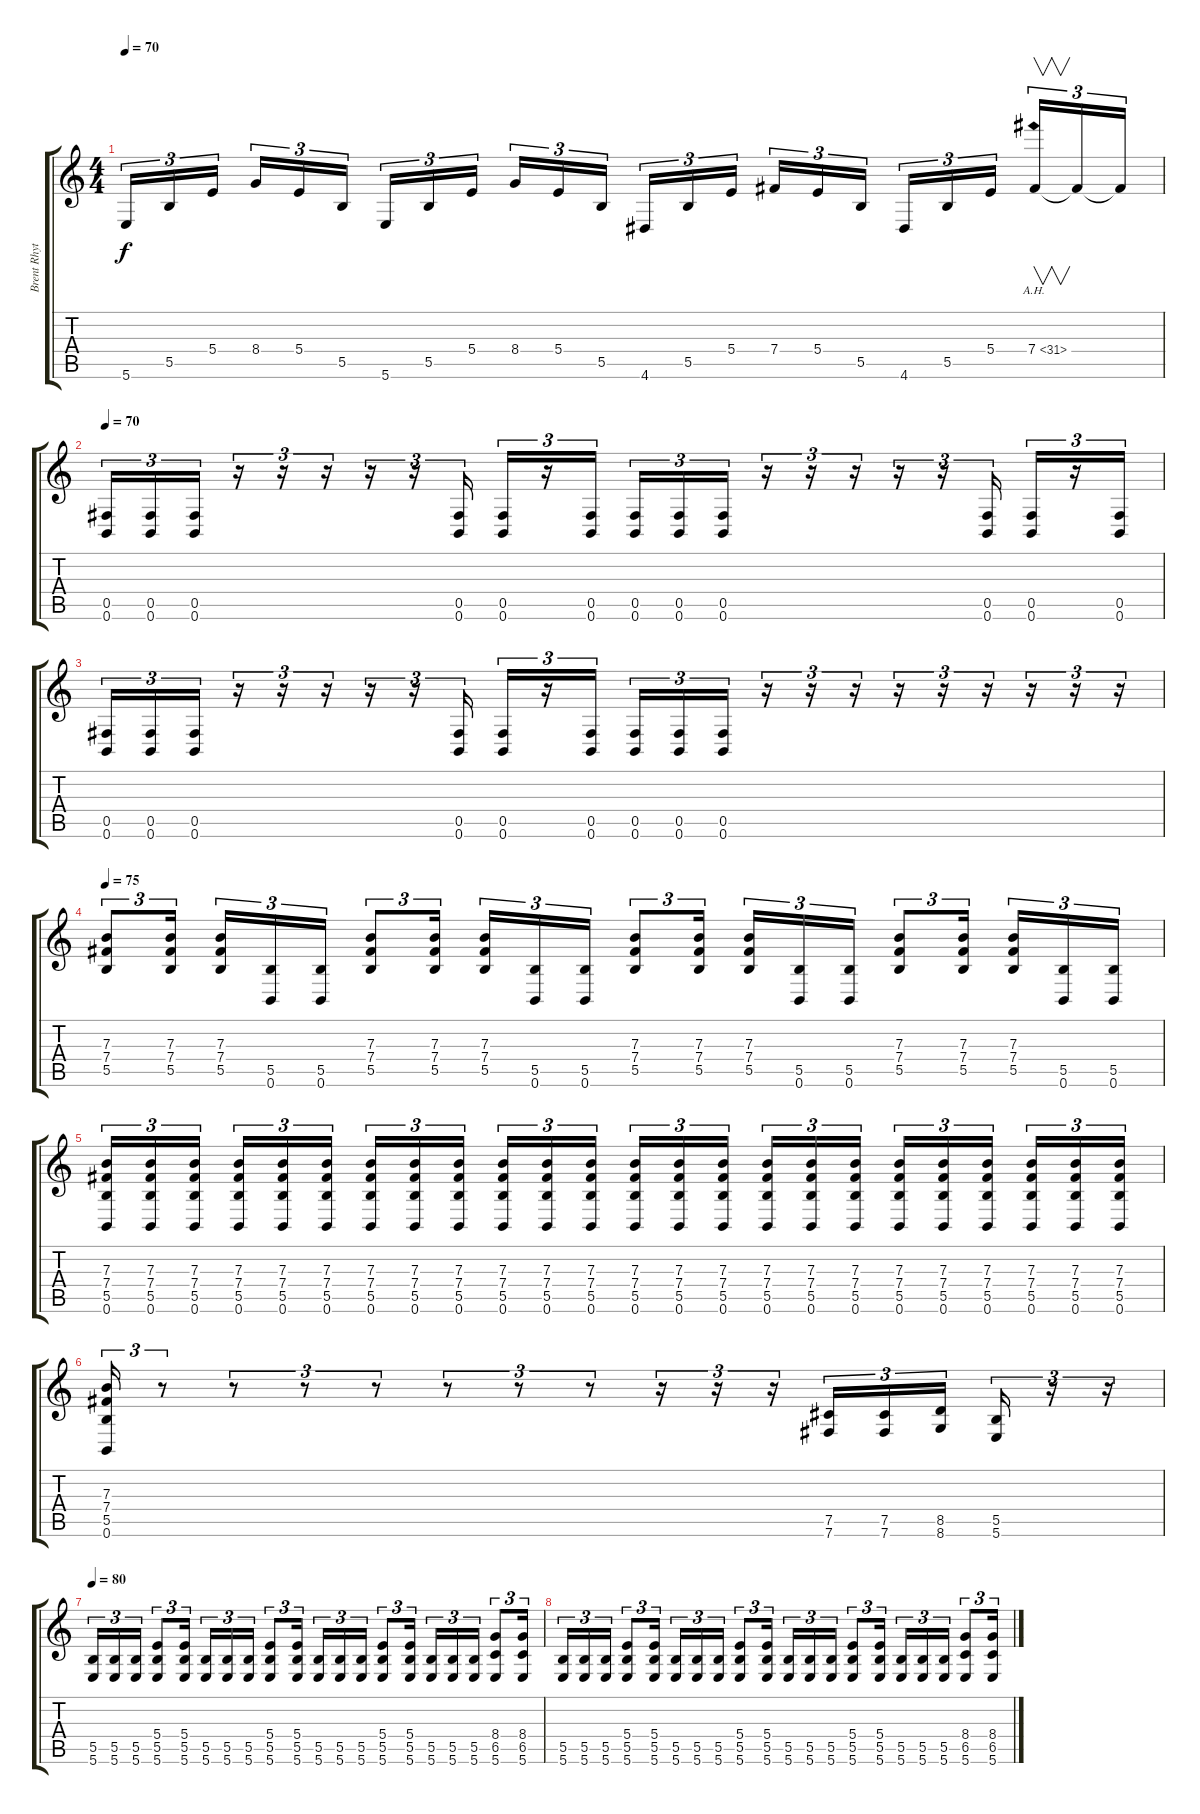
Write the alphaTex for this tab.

\track ("Brent Rhythm" "Brent Rhyt") {instrument overdrivenguitar}
\staff {score tabs}
\tuning (Db4 Ab3 E3 B2 Gb2 B1) {hide}
\ts (4 4)
\tempo 70
\clef g2
\ks c
5.6.16{tu (3 2) dy f} 5.5.16{tu (3 2)} 5.4.16{tu (3 2) beam splitsecondary} 8.4.16{tu (3 2)} 5.4.16{tu (3 2)} 5.5.16{tu (3 2)} 5.6.16{tu (3 2)} 5.5.16{tu (3 2)} 5.4.16{tu (3 2) beam splitsecondary} 8.4.16{tu (3 2)} 5.4.16{tu (3 2)} 5.5.16{tu (3 2)} 4.6.16{tu (3 2)} 5.5.16{tu (3 2)} 5.4.16{tu (3 2) beam splitsecondary} 7.4.16{tu (3 2)} 5.4.16{tu (3 2)} 5.5.16{tu (3 2)} 4.6.16{tu (3 2)} 5.5.16{tu (3 2)} 5.4.16{tu (3 2) beam splitsecondary} 7.4{ah 24}.16{v tu (3 2)} 7.4{t}.16{tu (3 2)} 7.4{t}.16{tu (3 2)} |
\tempo 70
(0.5 0.6).16{tu (3 2)} (0.5 0.6).16{tu (3 2)} (0.5 0.6).16{tu (3 2)} r.16{tu (3 2)} r.16{tu (3 2)} r.16{tu (3 2)} r.16{tu (3 2)} r.16{tu (3 2)} (0.5 0.6).16{tu (3 2)} (0.5 0.6).16{tu (3 2)} r.16{tu (3 2)} (0.5 0.6).16{tu (3 2)} (0.5 0.6).16{tu (3 2)} (0.5 0.6).16{tu (3 2)} (0.5 0.6).16{tu (3 2)} r.16{tu (3 2)} r.16{tu (3 2)} r.16{tu (3 2)} r.16{tu (3 2)} r.16{tu (3 2)} (0.5 0.6).16{tu (3 2)} (0.5 0.6).16{tu (3 2)} r.16{tu (3 2)} (0.5 0.6).16{tu (3 2)} |
(0.5 0.6).16{tu (3 2)} (0.5 0.6).16{tu (3 2)} (0.5 0.6).16{tu (3 2)} r.16{tu (3 2)} r.16{tu (3 2)} r.16{tu (3 2)} r.16{tu (3 2)} r.16{tu (3 2)} (0.5 0.6).16{tu (3 2)} (0.5 0.6).16{tu (3 2)} r.16{tu (3 2)} (0.5 0.6).16{tu (3 2)} (0.5 0.6).16{tu (3 2)} (0.5 0.6).16{tu (3 2)} (0.5 0.6).16{tu (3 2)} r.16{tu (3 2)} r.16{tu (3 2)} r.16{tu (3 2)} r.16{tu (3 2)} r.16{tu (3 2)} r.16{tu (3 2)} r.16{tu (3 2)} r.16{tu (3 2)} r.16{tu (3 2)} |
\tempo 70
\tempo 75
(7.3 7.4 5.5).8{tu (3 2)} (7.3 7.4 5.5).16{tu (3 2) beam splitsecondary} (7.3 7.4 5.5).16{tu (3 2)} (5.5 0.6).16{tu (3 2)} (5.5 0.6).16{tu (3 2)} (7.3 7.4 5.5).8{tu (3 2)} (7.3 7.4 5.5).16{tu (3 2) beam splitsecondary} (7.3 7.4 5.5).16{tu (3 2)} (5.5 0.6).16{tu (3 2)} (5.5 0.6).16{tu (3 2)} (7.3 7.4 5.5).8{tu (3 2)} (7.3 7.4 5.5).16{tu (3 2) beam splitsecondary} (7.3 7.4 5.5).16{tu (3 2)} (5.5 0.6).16{tu (3 2)} (5.5 0.6).16{tu (3 2)} (7.3 7.4 5.5).8{tu (3 2)} (7.3 7.4 5.5).16{tu (3 2) beam splitsecondary} (7.3 7.4 5.5).16{tu (3 2)} (5.5 0.6).16{tu (3 2)} (5.5 0.6).16{tu (3 2)} |
(7.3 7.4 5.5 0.6).16{tu (3 2)} (7.3 7.4 5.5 0.6).16{tu (3 2)} (7.3 7.4 5.5 0.6).16{tu (3 2) beam splitsecondary} (7.3 7.4 5.5 0.6).16{tu (3 2)} (7.3 7.4 5.5 0.6).16{tu (3 2)} (7.3 7.4 5.5 0.6).16{tu (3 2)} (7.3 7.4 5.5 0.6).16{tu (3 2)} (7.3 7.4 5.5 0.6).16{tu (3 2)} (7.3 7.4 5.5 0.6).16{tu (3 2) beam splitsecondary} (7.3 7.4 5.5 0.6).16{tu (3 2)} (7.3 7.4 5.5 0.6).16{tu (3 2)} (7.3 7.4 5.5 0.6).16{tu (3 2)} (7.3 7.4 5.5 0.6).16{tu (3 2)} (7.3 7.4 5.5 0.6).16{tu (3 2)} (7.3 7.4 5.5 0.6).16{tu (3 2) beam splitsecondary} (7.3 7.4 5.5 0.6).16{tu (3 2)} (7.3 7.4 5.5 0.6).16{tu (3 2)} (7.3 7.4 5.5 0.6).16{tu (3 2)} (7.3 7.4 5.5 0.6).16{tu (3 2)} (7.3 7.4 5.5 0.6).16{tu (3 2)} (7.3 7.4 5.5 0.6).16{tu (3 2) beam splitsecondary} (7.3 7.4 5.5 0.6).16{tu (3 2)} (7.3 7.4 5.5 0.6).16{tu (3 2)} (7.3 7.4 5.5 0.6).16{tu (3 2)} |
(7.3 7.4 5.5 0.6).16{tu (3 2)} r.8{tu (3 2)} r.8{tu (3 2)} r.8{tu (3 2)} r.8{tu (3 2)} r.8{tu (3 2)} r.8{tu (3 2)} r.8{tu (3 2)} r.16{tu (3 2)} r.16{tu (3 2)} r.16{tu (3 2)} (7.5 7.6).16{tu (3 2)} (7.5 7.6).16{tu (3 2)} (8.5 8.6).16{tu (3 2) beam splitsecondary} (5.5 5.6).16{tu (3 2)} r.16{tu (3 2)} r.16{tu (3 2)} |
\tempo 80
(5.5 5.6).16{tu (3 2)} (5.5 5.6).16{tu (3 2)} (5.5 5.6).16{tu (3 2)} (5.4 5.5 5.6).8{tu (3 2)} (5.4 5.5 5.6).16{tu (3 2)} (5.5 5.6).16{tu (3 2)} (5.5 5.6).16{tu (3 2)} (5.5 5.6).16{tu (3 2)} (5.4 5.5 5.6).8{tu (3 2)} (5.4 5.5 5.6).16{tu (3 2)} (5.5 5.6).16{tu (3 2)} (5.5 5.6).16{tu (3 2)} (5.5 5.6).16{tu (3 2)} (5.4 5.5 5.6).8{tu (3 2)} (5.4 5.5 5.6).16{tu (3 2)} (5.5 5.6).16{tu (3 2)} (5.5 5.6).16{tu (3 2)} (5.5 5.6).16{tu (3 2)} (8.4 6.5 5.6).8{tu (3 2)} (8.4 6.5 5.6).16{tu (3 2)} |
(5.5 5.6).16{tu (3 2)} (5.5 5.6).16{tu (3 2)} (5.5 5.6).16{tu (3 2)} (5.4 5.5 5.6).8{tu (3 2)} (5.4 5.5 5.6).16{tu (3 2)} (5.5 5.6).16{tu (3 2)} (5.5 5.6).16{tu (3 2)} (5.5 5.6).16{tu (3 2)} (5.4 5.5 5.6).8{tu (3 2)} (5.4 5.5 5.6).16{tu (3 2)} (5.5 5.6).16{tu (3 2)} (5.5 5.6).16{tu (3 2)} (5.5 5.6).16{tu (3 2)} (5.4 5.5 5.6).8{tu (3 2)} (5.4 5.5 5.6).16{tu (3 2)} (5.5 5.6).16{tu (3 2)} (5.5 5.6).16{tu (3 2)} (5.5 5.6).16{tu (3 2)} (8.4 6.5 5.6).8{tu (3 2)} (8.4 6.5 5.6).16{tu (3 2)}
